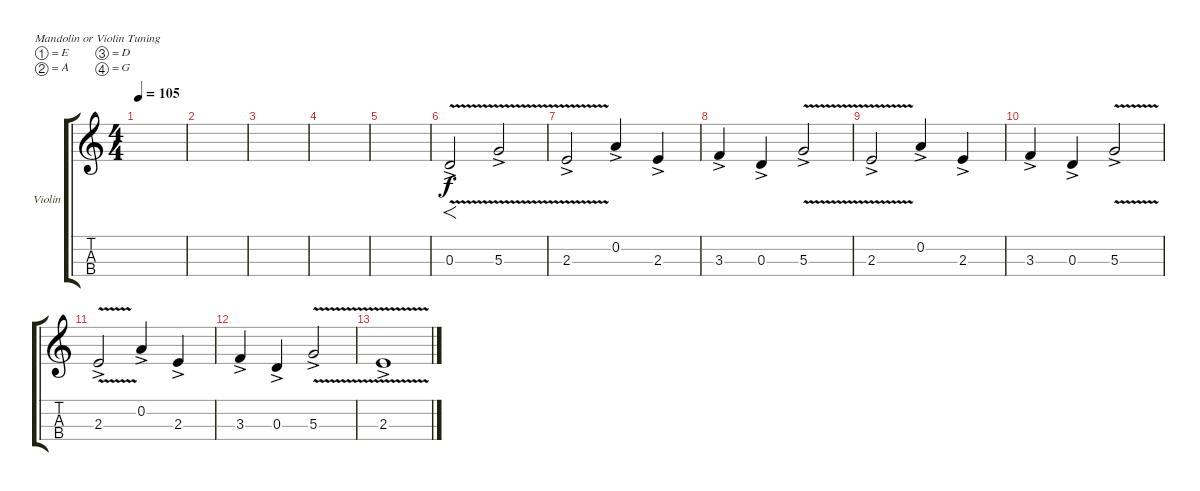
\bracketExtendMode groupsimilarinstruments
\firstSystemTrackNameOrientation horizontal
\otherSystemsTrackNameOrientation horizontal
\track ("Violin" "Violin") {instrument violin}
\staff {score tabs}
\tuning (E5 A4 D4 G3)
\ts (4 4)
\tempo 105
\clef g2
\scale
0.333333
\ks c
|
\scale
0.333333 |
\scale
0.333333 |
\scale
0.333333 |
\scale
0.333333 |
\scale
0.333333 0.3{v ac}.2{f} 5.3{v ac}.2 |
\scale
0.333333 2.3{v ac}.2 0.2{ac}.4 2.3{ac}.4 |
\scale
0.333333 3.3{ac}.4 0.3{ac}.4 5.3{v ac}.2 |
\scale
0.333333 2.3{v ac}.2 0.2{ac}.4 2.3{ac}.4 |
\scale
0.333333 3.3{ac}.4 0.3{ac}.4 5.3{v ac}.2 |
\scale
0.333333 2.3{v ac}.2 0.2{ac}.4 2.3{ac}.4 |
\scale
0.333333 3.3{ac}.4 0.3{ac}.4 5.3{v ac}.2 |
\scale
0.333333 2.3{v ac}.1 |
\scale
0.333333 |
\scale
0.333333 |
\scale
0.333333
